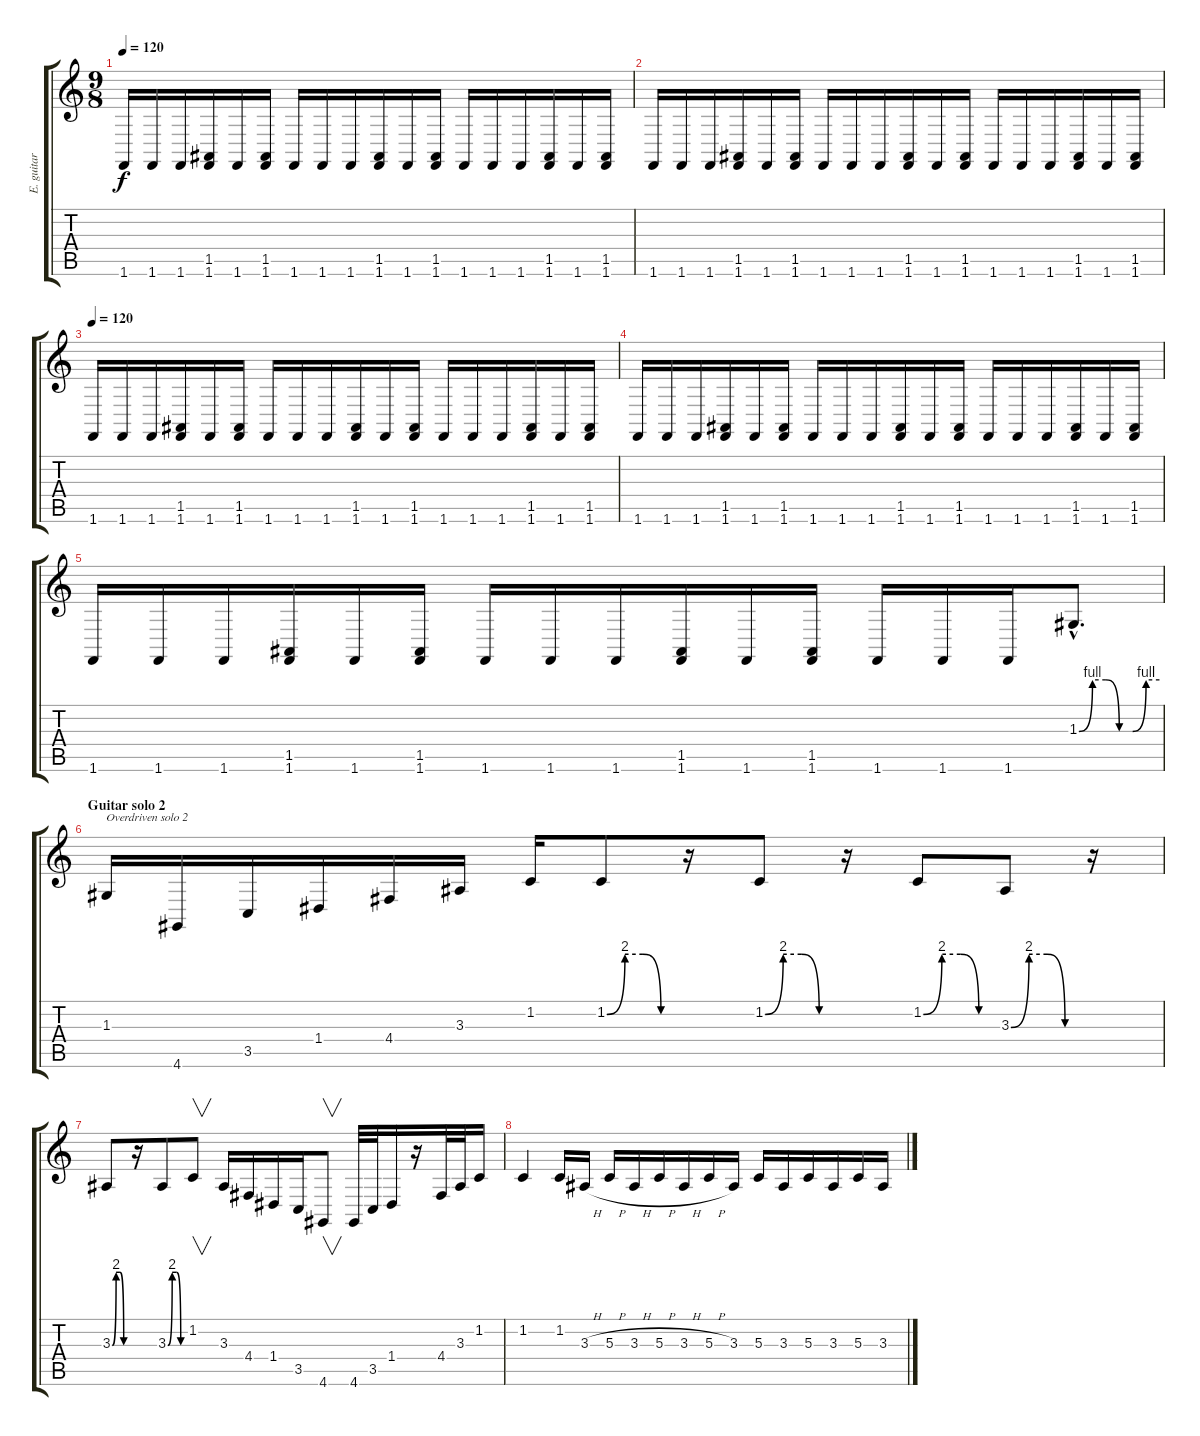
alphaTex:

\track ("E. guitar (sitar pedal)" "E. guitar ") {instrument sitar}
\staff {score tabs}
\tuning (E4 B3 G3 D3 A2 E2) {hide}
\ts (9 8)
\tempo 120
\clef g2
\ks c
1.6.16{dy f} 1.6.16 1.6.16 (1.5 1.6).16 1.6.16 (1.5 1.6).16 1.6.16 1.6.16 1.6.16 (1.5 1.6).16 1.6.16 (1.5 1.6).16 1.6.16 1.6.16 1.6.16 (1.5 1.6).16 1.6.16 (1.5 1.6).16 |
1.6.16 1.6.16 1.6.16 (1.5 1.6).16 1.6.16 (1.5 1.6).16 1.6.16 1.6.16 1.6.16 (1.5 1.6).16 1.6.16 (1.5 1.6).16 1.6.16 1.6.16 1.6.16 (1.5 1.6).16 1.6.16 (1.5 1.6).16 |
\tempo 120
1.6.16{volume 7} 1.6.16 1.6.16 (1.5 1.6).16 1.6.16 (1.5 1.6).16 1.6.16 1.6.16 1.6.16 (1.5 1.6).16 1.6.16 (1.5 1.6).16 1.6.16 1.6.16 1.6.16 (1.5 1.6).16 1.6.16 (1.5 1.6).16 |
1.6.16 1.6.16 1.6.16 (1.5 1.6).16 1.6.16 (1.5 1.6).16 1.6.16 1.6.16 1.6.16 (1.5 1.6).16 1.6.16 (1.5 1.6).16 1.6.16 1.6.16 1.6.16 (1.5 1.6).16 1.6.16 (1.5 1.6).16 |
1.6.16 1.6.16 1.6.16 (1.5 1.6).16 1.6.16 (1.5 1.6).16 1.6.16 1.6.16 1.6.16 (1.5 1.6).16 1.6.16 (1.5 1.6).16 1.6.16 1.6.16 1.6.16 1.3{be (custom 0 0 10 4 20 4 30 0 40 0 50 4 60 4) hac}.8{d volume 11} |
\section ("" "Guitar solo 2")
1.3.16{txt "Overdriven solo 2"} 4.6.16 3.5.16 1.4.16 4.4.16 3.3.16 1.2.16 1.2{be (custom 0 0 15 8 30 8 45 0 60 0)}.8 r.16 1.2{be (custom 0 0 15 8 30 8 45 0 60 0)}.8 r.16 1.2{be (custom 0 0 15 8 30 8 45 0 60 0)}.8 3.3{be (custom 0 0 15 8 30 8 45 0 60 0)}.8 r.16 |
3.3{be (custom 0 0 15 8 30 8 45 0 60 0)}.8 r.16 3.3{be (custom 0 0 15 8 30 8 45 0 60 0)}.8 1.2.8{v} 3.3.16 4.4.16 1.4.16 3.5.16 4.6.8{v} 4.6.32 3.5.32 1.4.16 r.16 4.4.32 3.3.32 1.2.16 |
1.2.4 1.2.16 3.3{h}.16 5.3{h}.16 3.3{h}.16 5.3{h}.16 3.3{h}.16 5.3{h}.16 3.3.16 5.3.16 3.3.16 5.3.16 3.3.16 5.3.16 3.3.16
